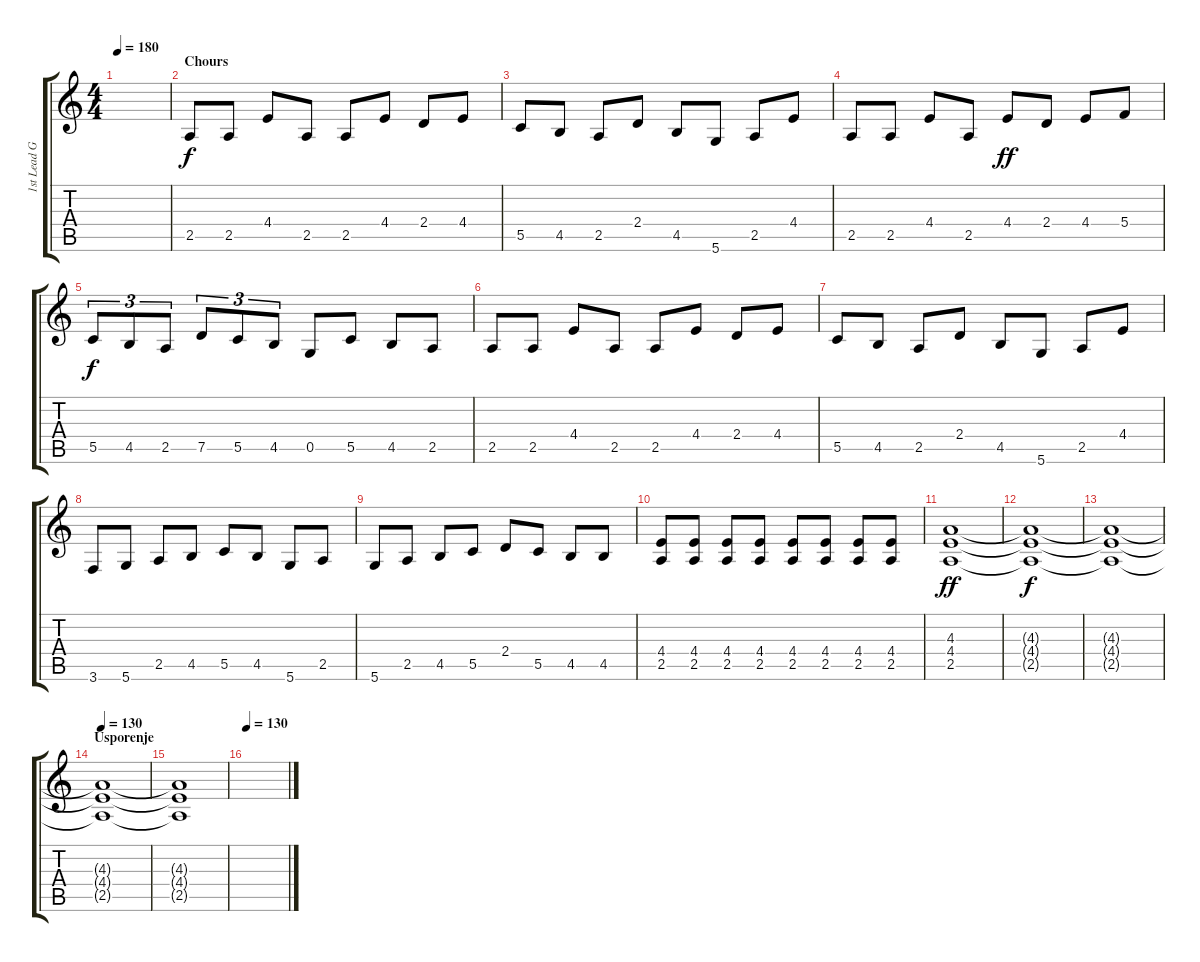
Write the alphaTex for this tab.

\track ("1st Lead Guitar" "1st Lead G") {instrument distortionguitar}
\staff {score tabs}
\tuning (D4 A3 F3 C3 G2 D2) {hide}
\ts (4 4)
\tempo 180
\clef g2
\ks c
|
\section ("" "Chours")
2.5.8{volume 14} 2.5.8 4.4.8 2.5.8 2.5.8 4.4.8 2.4.8 4.4.8 |
5.5.8 4.5.8 2.5.8 2.4.8 4.5.8 5.6.8 2.5.8 4.4.8 |
2.5.8 2.5.8 4.4.8 2.5.8 4.4.8{dy ff} 2.4.8 4.4.8 5.4.8 |
5.5.8{tu (3 2) dy f} 4.5.8{tu (3 2)} 2.5.8{tu (3 2)} 7.5.8{tu (3 2)} 5.5.8{tu (3 2)} 4.5.8{tu (3 2)} 0.5.8 5.5.8 4.5.8 2.5.8 |
2.5.8 2.5.8 4.4.8 2.5.8 2.5.8 4.4.8 2.4.8 4.4.8 |
5.5.8 4.5.8 2.5.8 2.4.8 4.5.8 5.6.8 2.5.8 4.4.8 |
3.6.8 5.6.8 2.5.8 4.5.8 5.5.8 4.5.8 5.6.8 2.5.8 |
5.6.8 2.5.8 4.5.8 5.5.8 2.4.8 5.5.8 4.5.8 4.5.8 |
(4.4 2.5).8 (4.4 2.5).8 (4.4 2.5).8 (4.4 2.5).8 (4.4 2.5).8 (4.4 2.5).8 (4.4 2.5).8 (4.4 2.5).8 |
(4.3 4.4 2.5).1{dy ff} |
(4.3{t} 4.4{t} 2.5{t}).1{dy f} |
(4.3{t} 4.4{t} 2.5{t}).1 |
\section ("" "Usporenje")
\tempo 130
(4.3{t} 4.4{t} 2.5{t}).1 |
(4.3{t} 4.4{t} 2.5{t}).1 |
\tempo 130
